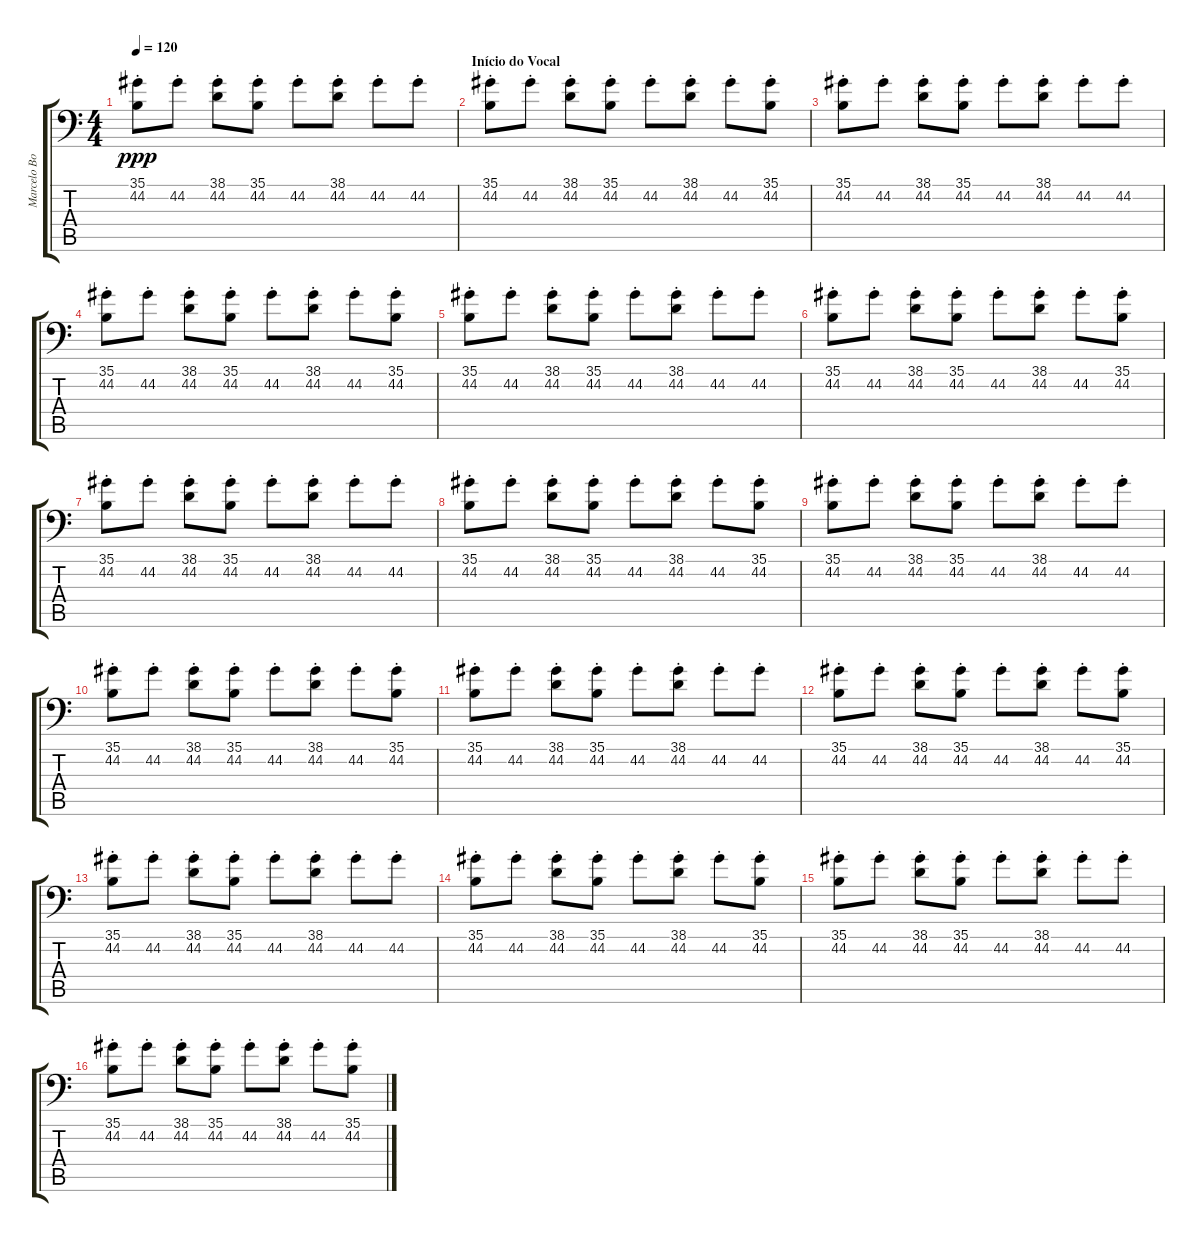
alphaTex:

\track ("Marcelo Bonfá (Bateria)" "Marcelo Bo") {instrument acousticgrandpiano}
\staff {score tabs}
\tuning (C-1 C-1 C-1 C-1 C-1 C-1) {hide}
\ts (4 4)
\tempo 120
\clef f4
\ks c
(35.1 44.2{st}).8{dy ppp} 44.2{st}.8 (38.1 44.2{st}).8 (35.1 44.2{st}).8 44.2{st}.8 (38.1 44.2{st}).8 44.2{st}.8 44.2{st}.8 |
\section ("" "Início do Vocal")
(35.1 44.2{st}).8 44.2{st}.8 (38.1 44.2{st}).8 (35.1 44.2{st}).8 44.2{st}.8 (38.1 44.2{st}).8 44.2{st}.8 (35.1 44.2{st}).8 |
(35.1 44.2{st}).8 44.2{st}.8 (38.1 44.2{st}).8 (35.1 44.2{st}).8 44.2{st}.8 (38.1 44.2{st}).8 44.2{st}.8 44.2{st}.8 |
(35.1 44.2{st}).8 44.2{st}.8 (38.1 44.2{st}).8 (35.1 44.2{st}).8 44.2{st}.8 (38.1 44.2{st}).8 44.2{st}.8 (35.1 44.2{st}).8 |
(35.1 44.2{st}).8 44.2{st}.8 (38.1 44.2{st}).8 (35.1 44.2{st}).8 44.2{st}.8 (38.1 44.2{st}).8 44.2{st}.8 44.2{st}.8 |
(35.1 44.2{st}).8 44.2{st}.8 (38.1 44.2{st}).8 (35.1 44.2{st}).8 44.2{st}.8 (38.1 44.2{st}).8 44.2{st}.8 (35.1 44.2{st}).8 |
(35.1 44.2{st}).8 44.2{st}.8 (38.1 44.2{st}).8 (35.1 44.2{st}).8 44.2{st}.8 (38.1 44.2{st}).8 44.2{st}.8 44.2{st}.8 |
(35.1 44.2{st}).8 44.2{st}.8 (38.1 44.2{st}).8 (35.1 44.2{st}).8 44.2{st}.8 (38.1 44.2{st}).8 44.2{st}.8 (35.1 44.2{st}).8 |
(35.1 44.2{st}).8 44.2{st}.8 (38.1 44.2{st}).8 (35.1 44.2{st}).8 44.2{st}.8 (38.1 44.2{st}).8 44.2{st}.8 44.2{st}.8 |
(35.1 44.2{st}).8 44.2{st}.8 (38.1 44.2{st}).8 (35.1 44.2{st}).8 44.2{st}.8 (38.1 44.2{st}).8 44.2{st}.8 (35.1 44.2{st}).8 |
(35.1 44.2{st}).8 44.2{st}.8 (38.1 44.2{st}).8 (35.1 44.2{st}).8 44.2{st}.8 (38.1 44.2{st}).8 44.2{st}.8 44.2{st}.8 |
(35.1 44.2{st}).8 44.2{st}.8 (38.1 44.2{st}).8 (35.1 44.2{st}).8 44.2{st}.8 (38.1 44.2{st}).8 44.2{st}.8 (35.1 44.2{st}).8 |
(35.1 44.2{st}).8 44.2{st}.8 (38.1 44.2{st}).8 (35.1 44.2{st}).8 44.2{st}.8 (38.1 44.2{st}).8 44.2{st}.8 44.2{st}.8 |
(35.1 44.2{st}).8 44.2{st}.8 (38.1 44.2{st}).8 (35.1 44.2{st}).8 44.2{st}.8 (38.1 44.2{st}).8 44.2{st}.8 (35.1 44.2{st}).8 |
(35.1 44.2{st}).8 44.2{st}.8 (38.1 44.2{st}).8 (35.1 44.2{st}).8 44.2{st}.8 (38.1 44.2{st}).8 44.2{st}.8 44.2{st}.8 |
(35.1 44.2{st}).8 44.2{st}.8 (38.1 44.2{st}).8 (35.1 44.2{st}).8 44.2{st}.8 (38.1 44.2{st}).8 44.2{st}.8 (35.1 44.2{st}).8
